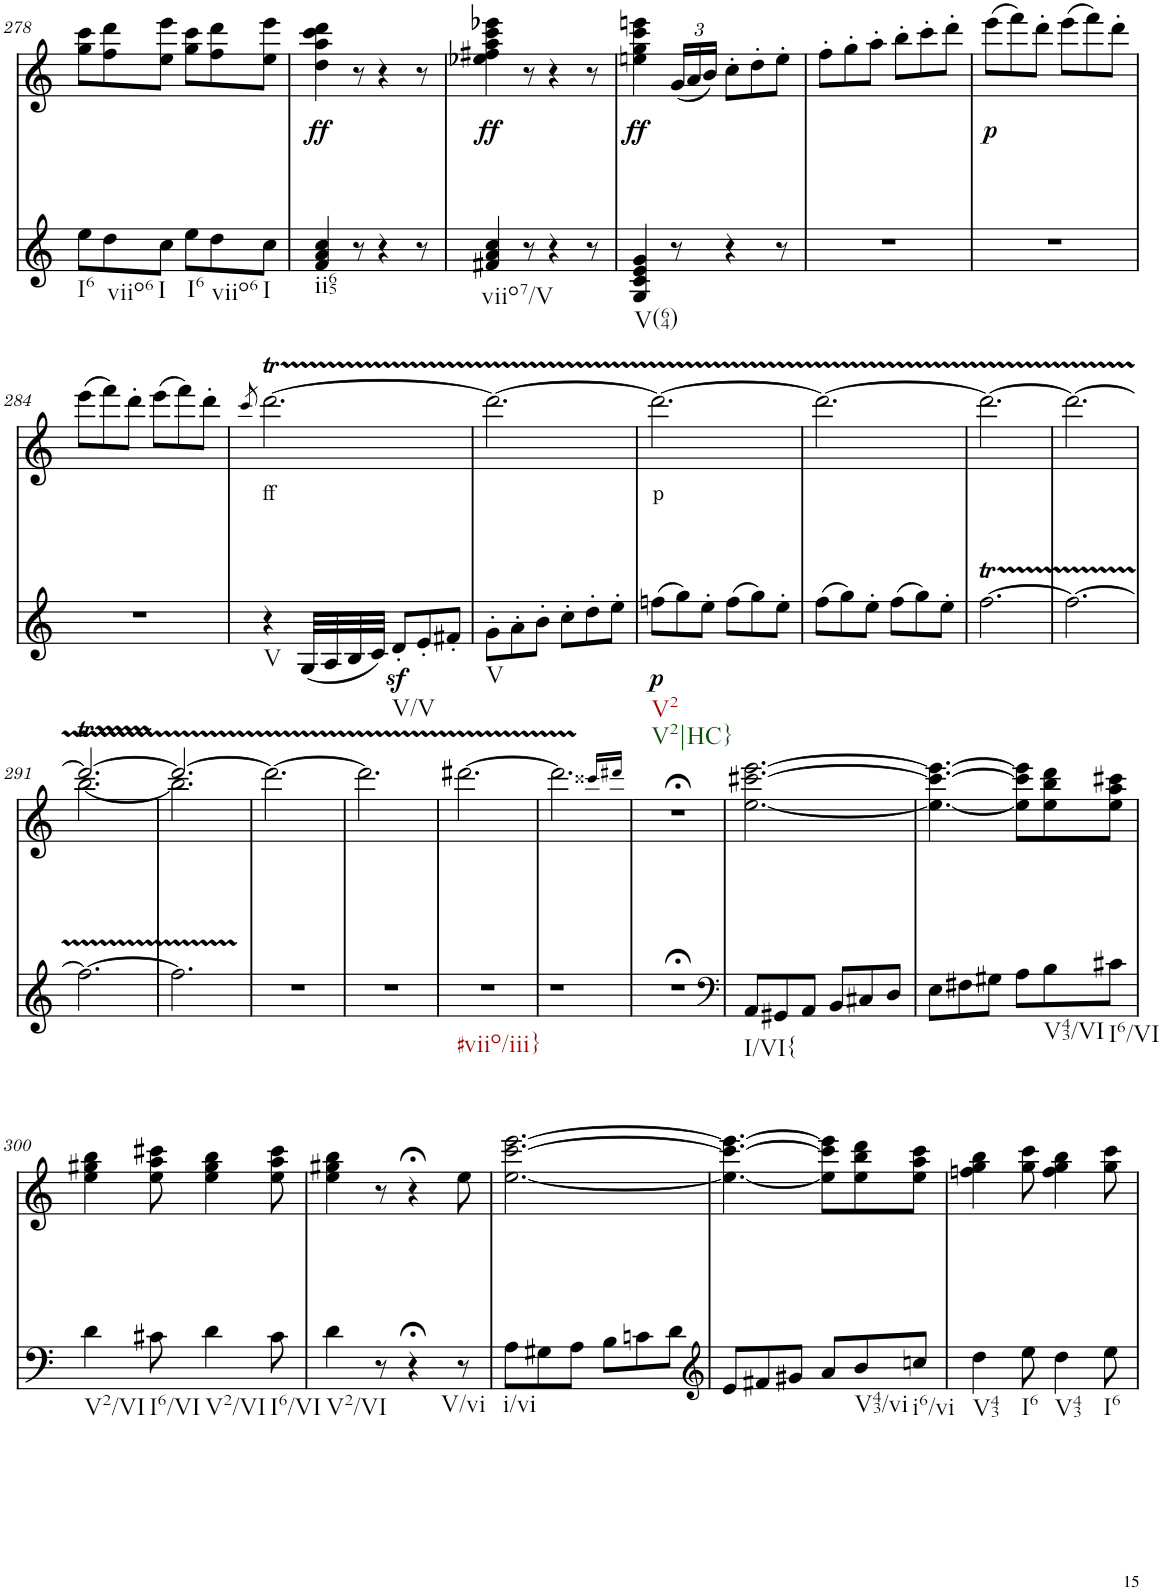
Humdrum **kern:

**kern	**dynam	**kern	**text	**dynam
*part2	*part2	*part1	*part1	*part1
*staff2	*staff2	*staff1	*staff1	*staff1
*I"piano	*	*I"piano	*	*
*I'Pno	*	*I'Pno	*	*
!!LO:PB:g=z
*clefG2	*	*clefG2	*	*
*k[]	*	*k[]	*	*
*M6/8	*	*M6/8	*	*
=278	=278	=278	=278	=278
!LO:TX:b:t=I6	!	!	!	!
8ee\L	.	8gg\ 8ccc\L	.	.
!LO:TX:b:t=viio6	!	!	!	!
8dd\	.	8ff\ 8ddd\	.	.
!LO:TX:b:t=I	!	!	!	!
8cc\J	.	8ee\ 8eee\J	.	.
!LO:TX:b:t=I6	!	!	!	!
8ee\L	.	8gg\ 8ccc\L	.	.
!LO:TX:b:t=viio6	!	!	!	!
8dd\	.	8ff\ 8ddd\	.	.
!LO:TX:b:t=I	!	!	!	!
8cc\J	.	8ee\ 8eee\J	.	.
=279	=279	=279	=279	=279
!LO:TX:b:t=ii65	!	!	!	!
!	!	!	!	!LO:DY:b
4f/ 4a/ 4cc/	.	4dd\ 4aa\ 4ccc\ 4ddd\	.	ff
8r	.	8r	.	.
4r	.	4r	.	.
8r	.	8r	.	.
=280	=280	=280	=280	=280
!LO:TX:b:t=viio7/V	!	!	!	!
!	!	!	!	!LO:DY:b
4f#X/ 4a/ 4cc/	.	4ee-X\ 4ff#X\ 4aa\ 4ccc\ 4eee-X\	.	ff
8r	.	8r	.	.
4r	.	4r	.	.
8r	.	8r	.	.
=281	=281	=281	=281	=281
!LO:TX:b:t=V(64)	!	!	!	!
!	!	!	!	!LO:DY:b
4G/ 4c/ 4e/ 4g/	.	4een\ 4gg\ 4ccc\ 4eeen\	.	ff
*	*	*Xbrackettup	*	*
8r	.	(24g/LL	.	.
.	.	24a/	.	.
.	.	24b/JJ)	.	.
4r	.	8cc'\L	.	.
.	.	8dd'\	.	.
8r	.	8ee'\J	.	.
=282	=282	=282	=282	=282
2.r	.	8ff'\L	.	.
.	.	8gg'\	.	.
.	.	8aa'\J	.	.
.	.	8bb'\L	.	.
.	.	8ccc'\	.	.
.	.	8ddd'\J	.	.
=283	=283	=283	=283	=283
!	!	!	!	!LO:DY:b
2.r	.	(8eee\L	.	p
.	.	8fff\)	.	.
.	.	8ddd'\J	.	.
.	.	(8eee\L	.	.
.	.	8fff\)	.	.
.	.	8ddd'\J	.	.
!!LO:LB:g=z
=284	=284	=284	=284	=284
2.r	.	(8eee\L	.	.
.	.	8fff\)	.	.
.	.	8ddd'\J	.	.
.	.	(8eee\L	.	.
.	.	8fff\)	.	.
.	.	8ddd'\J	.	.
=285	=285	=285	=285	=285
.	.	8qccc/	.	.
!LO:TX:b:t=V	!	!	!	!
!	!	!	!LO:LY:b	!
4r	.	[2.dddT\	ff	.
(32G/LLL	.	.	.	.
32A/	.	.	.	.
32B/	.	.	.	.
32c/JJJ)	.	.	.	.
!LO:TX:b:t=V/V	!	!	!	!
8dz<'/L	.	.	.	.
8e'/	.	.	.	.
8f#X'/J	.	.	.	.
=286	=286	=286	=286	=286
!LO:TX:b:t=V	!	!	!	!
8g'\L	.	2.ddd\_	.	.
8a'\	.	.	.	.
8b'\J	.	.	.	.
8cc'\L	.	.	.	.
8dd'\	.	.	.	.
8ee'\J	.	.	.	.
=287	=287	=287	=287	=287
!LO:TX:b:t=V2	!	!	!	!
!LO:TX:b:t=V2|HC}	!	!	!	!
!	!LO:DY:b	!	!LO:LY:b	!
(8ffn\L	p	2.ddd\_	p	.
8gg\)	.	.	.	.
8ee'\J	.	.	.	.
(8ff\L	.	.	.	.
8gg\)	.	.	.	.
8ee'\J	.	.	.	.
=288	=288	=288	=288	=288
(8ff\L	.	2.ddd\_	.	.
8gg\)	.	.	.	.
8ee'\J	.	.	.	.
(8ff\L	.	.	.	.
8gg\)	.	.	.	.
8ee'\J	.	.	.	.
=289	=289	=289	=289	=289
[2.ffT\	.	2.ddd\_	.	.
=290	=290	=290	=290	=290
2.ff\_	.	2.ddd\_	.	.
!!LO:LB:g=z
=291	=291	=291	=291	=291
*	*	*^	*	*
2.ff\_	.	2.dddT/_	[2.bb\	.	.
=292	=292	=292	=292	=292	=292
2.ffTTT\]	.	2.ddd/_	2.bb\]	.	.
*	*	*v	*v	*	*
=293	=293	=293	=293	=293
2.r	.	2.ddd\_	.	.
=294	=294	=294	=294	=294
2.r	.	2.ddd\]	.	.
=295	=295	=295	=295	=295
!LO:TX:b:t=#viio/iii}	!	!	!	!
2.r	.	[2.ddd#X\	.	.
=296	=296	=296	=296	=296
2.r	.	2.ddd#TTT\]	.	.
.	.	16qccc##X/LL	.	.
.	.	16qddd#X/JJ	.	.
=297	=297	=297	=297	=297
2.r;<	.	2.r;<	.	.
=298	=298	=298	=298	=298
*clefF4	*	*	*	*
!LO:TX:b:t=I/VI{	!	!	!	!
8AA/L	.	[2.ee\ [2.ccc#X\ [2.eee\	.	.
8GG#X/	.	.	.	.
8AA/J	.	.	.	.
8BB/L	.	.	.	.
8C#X/	.	.	.	.
8D/J	.	.	.	.
=299	=299	=299	=299	=299
8E\L	.	4.ee\_ 4.ccc#\_ 4.eee\_	.	.
8F#X\	.	.	.	.
8G#X\J	.	.	.	.
8A\L	.	8ee\] 8ccc#\] 8eee\]L	.	.
!LO:TX:b:t=V43/VI	!	!	!	!
8B\	.	8ee\ 8bb\ 8ddd\	.	.
!LO:TX:b:t=I6/VI	!	!	!	!
8c#X\J	.	8ee\ 8aa\ 8ccc#X\J	.	.
!!LO:LB:g=z
=300	=300	=300	=300	=300
!LO:TX:b:t=V2/VI	!	!	!	!
4d\	.	4ee\ 4gg#X\ 4bb\	.	.
!LO:TX:b:t=I6/VI	!	!	!	!
8c#X\	.	8ee\ 8aa\ 8ccc#X\	.	.
!LO:TX:b:t=V2/VI	!	!	!	!
4d\	.	4ee\ 4gg#\ 4bb\	.	.
!LO:TX:b:t=I6/VI	!	!	!	!
8c#\	.	8ee\ 8aa\ 8ccc#\	.	.
=301	=301	=301	=301	=301
!LO:TX:b:t=V2/VI	!	!	!	!
4d\	.	4ee\ 4gg#X\ 4bb\	.	.
8r	.	8r	.	.
4r;<	.	4r;<	.	.
!LO:TX:b:t=V/vi	!	!	!	!
8r	.	8ee\	.	.
=302	=302	=302	=302	=302
!LO:TX:b:t=i/vi	!	!	!	!
8A\L	.	[2.ee\ [2.ccc\ [2.eee\	.	.
8G#X\	.	.	.	.
8A\J	.	.	.	.
8B\L	.	.	.	.
8cn\	.	.	.	.
8d\J	.	.	.	.
=303	=303	=303	=303	=303
*clefG2	*	*	*	*
8e/L	.	4.ee\_ 4.ccc\_ 4.eee\_	.	.
8f#X/	.	.	.	.
8g#X/J	.	.	.	.
8a/L	.	8ee\] 8ccc\] 8eee\]L	.	.
!LO:TX:b:t=V43/vi	!	!	!	!
8b/	.	8ee\ 8bb\ 8ddd\	.	.
!LO:TX:b:t=i6/vi	!	!	!	!
8ccn/J	.	8ee\ 8aa\ 8ccc\J	.	.
=304	=304	=304	=304	=304
!LO:TX:b:t=V43	!	!	!	!
4dd\	.	4ffn\ 4gg\ 4bb\	.	.
!LO:TX:b:t=I6	!	!	!	!
8ee\	.	8gg\ 8ccc\	.	.
!LO:TX:b:t=V43	!	!	!	!
4dd\	.	4ff\ 4gg\ 4bb\	.	.
!LO:TX:b:t=I6	!	!	!	!
8ee\	.	8gg\ 8ccc\	.	.
=	=	=	=	=
*-	*-	*-	*-	*-
